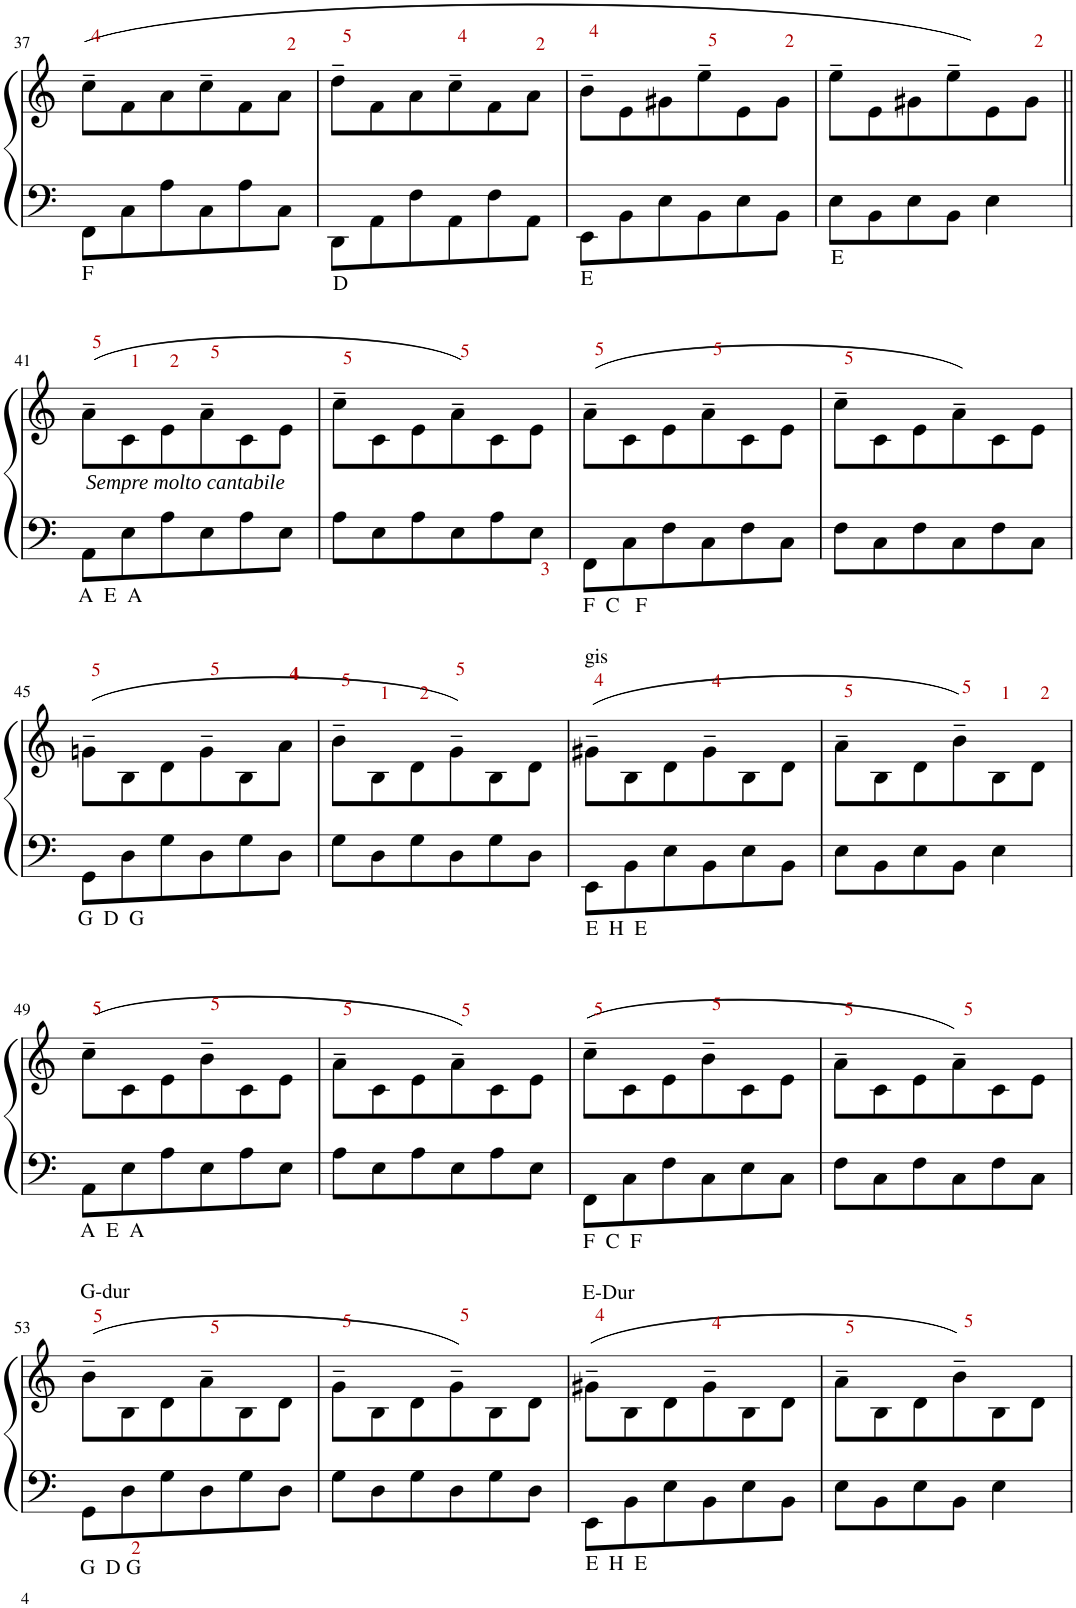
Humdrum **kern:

**kern	**kern
*part1	*part1
*staff2	*staff1
*I"Piano	*
*I'Pno	*
!!LO:PB:g=z
*clefF4	*clefG2
*k[]	*k[]
*M3/4	*M3/4
=37	=37
!LO:TX:b:t=F	!
8FF\L	8cc~\L
8C\	8f\
8A\	8a\
8C\	8cc~\
8A\	8f\
8C\J	8a\J
=38	=38
!LO:TX:b:t=D	!
8DD\L	8dd~\L
8AA\	8f\
8F\	8a\
8AA\	8cc~\
8F\	8f\
8AA\J	8a\J
=39	=39
!LO:TX:b:t=E	!
8EE\L	8b~\L
8BB\	8e\
8E\	8g#X\
8BB\	8ee~\
8E\	8e\
8BB\J	8g#\J
=40	=40
!LO:TX:b:t=E	!
8E\L	8ee~\L
8BB\	8e\
8E\	8g#X\
8BB\J	8ee~\
4E\	8e\
.	8g#\J
!!LO:LB:g=z
=41||	=41||
!LO:TX:a:i:t=Sempre molto cantabile	!
!LO:TX:b:t=A  E  A	!
8AA\L	(8a~\L
8E\	8c\
8A\	8e\
8E\	8a~\
8A\	8c\
8E\J	8e\J
=42	=42
8A\L	8cc~\L
8E\	8c\
8A\	8e\
8E\	8a~\)
8A\	8c\
8E\J	8e\J
=43	=43
!LO:TX:b:t=F  C   F	!
8FF\L	(8a~\L
8C\	8c\
8F\	8e\
8C\	8a~\
8F\	8c\
8C\J	8e\J
=44	=44
8F\L	8cc~\L
8C\	8c\
8F\	8e\
8C\	8a~\)
8F\	8c\
8C\J	8e\J
!!LO:LB:g=z
=45	=45
!LO:TX:b:t=G  D  G	!
8GG\L	(8gn~\L
8D\	8B\
8G\	8d\
8D\	8g~\
8G\	8B\
8D\J	8a\J
=46	=46
8G\L	8b~\L
8D\	8B\
8G\	8d\
8D\	8g~\)
8G\	8B\
8D\J	8d\J
=47	=47
!	!LO:TX:a:t=gis
!LO:TX:b:t=E  H  E	!
8EE\L	(8g#X~\L
8BB\	8B\
8E\	8d\
8BB\	8g#~\
8E\	8B\
8BB\J	8d\J
=48	=48
8E\L	8a~\L
8BB\	8B\
8E\	8d\
8BB\J	8b~\)
4E\	8B\
.	8d\J
!!LO:LB:g=z
=49	=49
!LO:TX:b:t=A  E  A	!
8AA\L	(8cc~\L
8E\	8c\
8A\	8e\
8E\	8b~\
8A\	8c\
8E\J	8e\J
=50	=50
8A\L	8a~\L
8E\	8c\
8A\	8e\
8E\	8a~\)
8A\	8c\
8E\J	8e\J
=51	=51
!LO:TX:b:t=F  C  F	!
8FF\L	(8cc~\L
8C\	8c\
8F\	8e\
8C\	8b~\
8E\	8c\
8C\J	8e\J
=52	=52
8F\L	8a~\L
8C\	8c\
8F\	8e\
8C\	8a~\)
8F\	8c\
8C\J	8e\J
!!LO:LB:g=z
=53	=53
!	!LO:TX:a:t=G-dur
!LO:TX:b:t=G  D G	!
8GG\L	(8b~\L
8D\	8B\
8G\	8d\
8D\	8a~\
8G\	8B\
8D\J	8d\J
=54	=54
8G\L	8g~\L
8D\	8B\
8G\	8d\
8D\	8g~\)
8G\	8B\
8D\J	8d\J
=55	=55
!	!LO:TX:a:t=E-Dur
!LO:TX:b:t=E  H  E	!
8EE\L	(8g#X~\L
8BB\	8B\
8E\	8d\
8BB\	8g#~\
8E\	8B\
8BB\J	8d\J
=56	=56
8E\L	8a~\L
8BB\	8B\
8E\	8d\
8BB\J	8b~\)
4E\	8B\
.	8d\J
=	=
*-	*-
